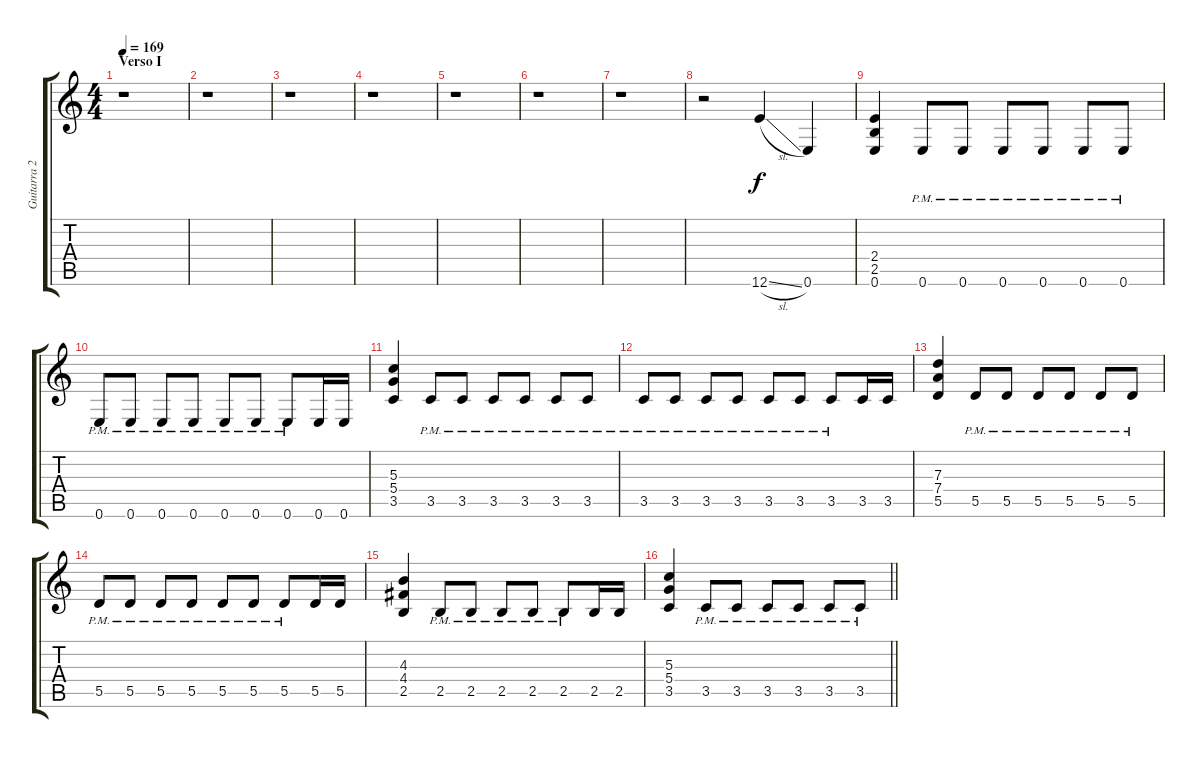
\track ("Guitarra 2 - Erik" "Guitarra 2") {instrument distortionguitar}
\staff {score tabs}
\tuning (E4 B3 G3 D3 A2 E2) {hide}
\ts (4 4)
\section ("" "Verso I")
\tempo 169
\clef g2
\ks c
r.1{dy f} |
r.1 |
r.1 |
r.1 |
r.1 |
r.1 |
r.1 |
r.2 12.6{sl}.4 0.6.4 |
(2.4 2.5 0.6).4 0.6{pm}.8 0.6{pm}.8 0.6{pm}.8 0.6{pm}.8 0.6{pm}.8 0.6{pm}.8 |
0.6{pm}.8 0.6{pm}.8 0.6{pm}.8 0.6{pm}.8 0.6{pm}.8 0.6{pm}.8 0.6{pm}.8 0.6.16 0.6.16 |
(5.3 5.4 3.5).4 3.5{pm}.8 3.5{pm}.8 3.5{pm}.8 3.5{pm}.8 3.5{pm}.8 3.5{pm}.8 |
3.5{pm}.8 3.5{pm}.8 3.5{pm}.8 3.5{pm}.8 3.5{pm}.8 3.5{pm}.8 3.5{pm}.8 3.5.16 3.5.16 |
(7.3 7.4 5.5).4 5.5{pm}.8 5.5{pm}.8 5.5{pm}.8 5.5{pm}.8 5.5{pm}.8 5.5{pm}.8 |
5.5{pm}.8 5.5{pm}.8 5.5{pm}.8 5.5{pm}.8 5.5{pm}.8 5.5{pm}.8 5.5{pm}.8 5.5.16 5.5.16 |
(4.3 4.4 2.5).4 2.5{pm}.8 2.5{pm}.8 2.5{pm}.8 2.5{pm}.8 2.5{pm}.8 2.5.16 2.5.16 |
\barLineRight lightlight
(5.3 5.4 3.5).4 3.5{pm}.8 3.5{pm}.8 3.5{pm}.8 3.5{pm}.8 3.5{pm}.8 3.5{pm}.8
